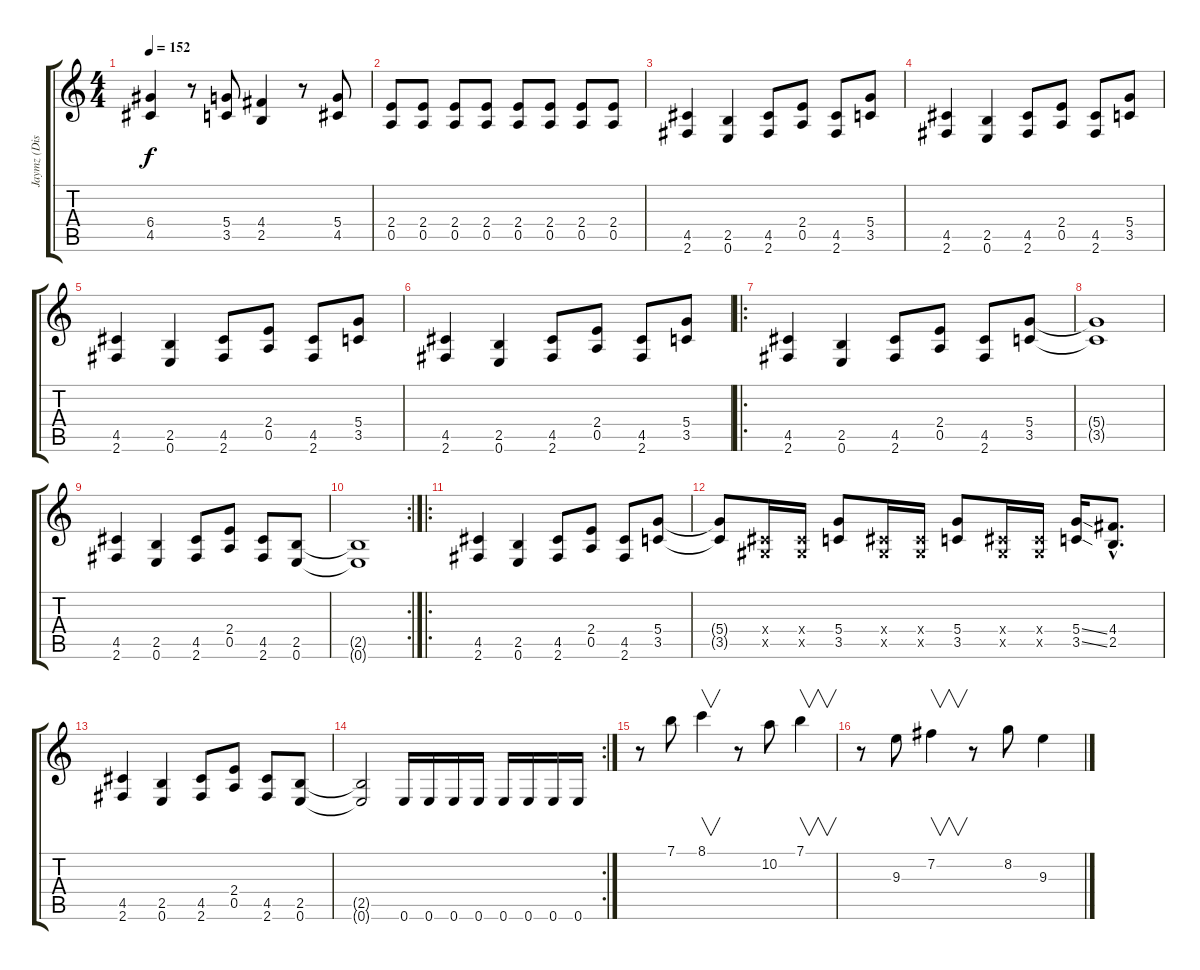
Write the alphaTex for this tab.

\track ("Jaymz (Disto Gtr)" "Jaymz (Dis") {instrument distortionguitar}
\staff {score tabs}
\tuning (E4 B3 G3 D3 A2 E2) {hide}
\ts (4 4)
\tempo 152
\clef g2
\ks c
(6.4 4.5).4{dy f} r.8 (5.4 3.5).8 (4.4 2.5).4 r.8 (5.4 4.5).8 |
(2.4 0.5).8 (2.4 0.5).8 (2.4 0.5).8 (2.4 0.5).8 (2.4 0.5).8 (2.4 0.5).8 (2.4 0.5).8 (2.4 0.5).8 |
(4.5 2.6).4 (2.5 0.6).4 (4.5 2.6).8 (2.4 0.5).8 (4.5 2.6).8 (5.4 3.5).8 |
(4.5 2.6).4 (2.5 0.6).4 (4.5 2.6).8 (2.4 0.5).8 (4.5 2.6).8 (5.4 3.5).8 |
(4.5 2.6).4 (2.5 0.6).4 (4.5 2.6).8 (2.4 0.5).8 (4.5 2.6).8 (5.4 3.5).8 |
(4.5 2.6).4 (2.5 0.6).4 (4.5 2.6).8 (2.4 0.5).8 (4.5 2.6).8 (5.4 3.5).8 |
\ro
(4.5 2.6).4 (2.5 0.6).4 (4.5 2.6).8 (2.4 0.5).8 (4.5 2.6).8 (5.4 3.5).8 |
(5.4{t} 3.5{t}).1 |
(4.5 2.6).4 (2.5 0.6).4 (4.5 2.6).8 (2.4 0.5).8 (4.5 2.6).8 (2.5 0.6).8 |
\rc 2
(2.5{t} 0.6{t}).1 |
\ro
(4.5 2.6).4 (2.5 0.6).4 (4.5 2.6).8 (2.4 0.5).8 (4.5 2.6).8 (5.4 3.5).8 |
(5.4{t} 3.5{t}).8 (-1.4{x} -1.5{x}).16 (-1.4{x} -1.5{x}).16 (5.4 3.5).8 (-1.4{x} -1.5{x}).16 (-1.4{x} -1.5{x}).16 (5.4 3.5).8 (-1.4{x} -1.5{x}).16 (-1.4{x} -1.5{x}).16 (5.4{ss} 3.5{ss}).16 (4.4{hac} 2.5{hac}).8{d} |
(4.5 2.6).4 (2.5 0.6).4 (4.5 2.6).8 (2.4 0.5).8 (4.5 2.6).8 (2.5 0.6).8 |
\rc 2
(2.5{t} 0.6{t}).2 0.6.16 0.6.16 0.6.16 0.6.16 0.6.16 0.6.16 0.6.16 0.6.16 |
r.8 7.1.8 8.1.4{v} r.8 10.2.8 7.1.4{v} |
r.8 9.3.8 7.2.4{v} r.8 8.2.8 9.3.4
